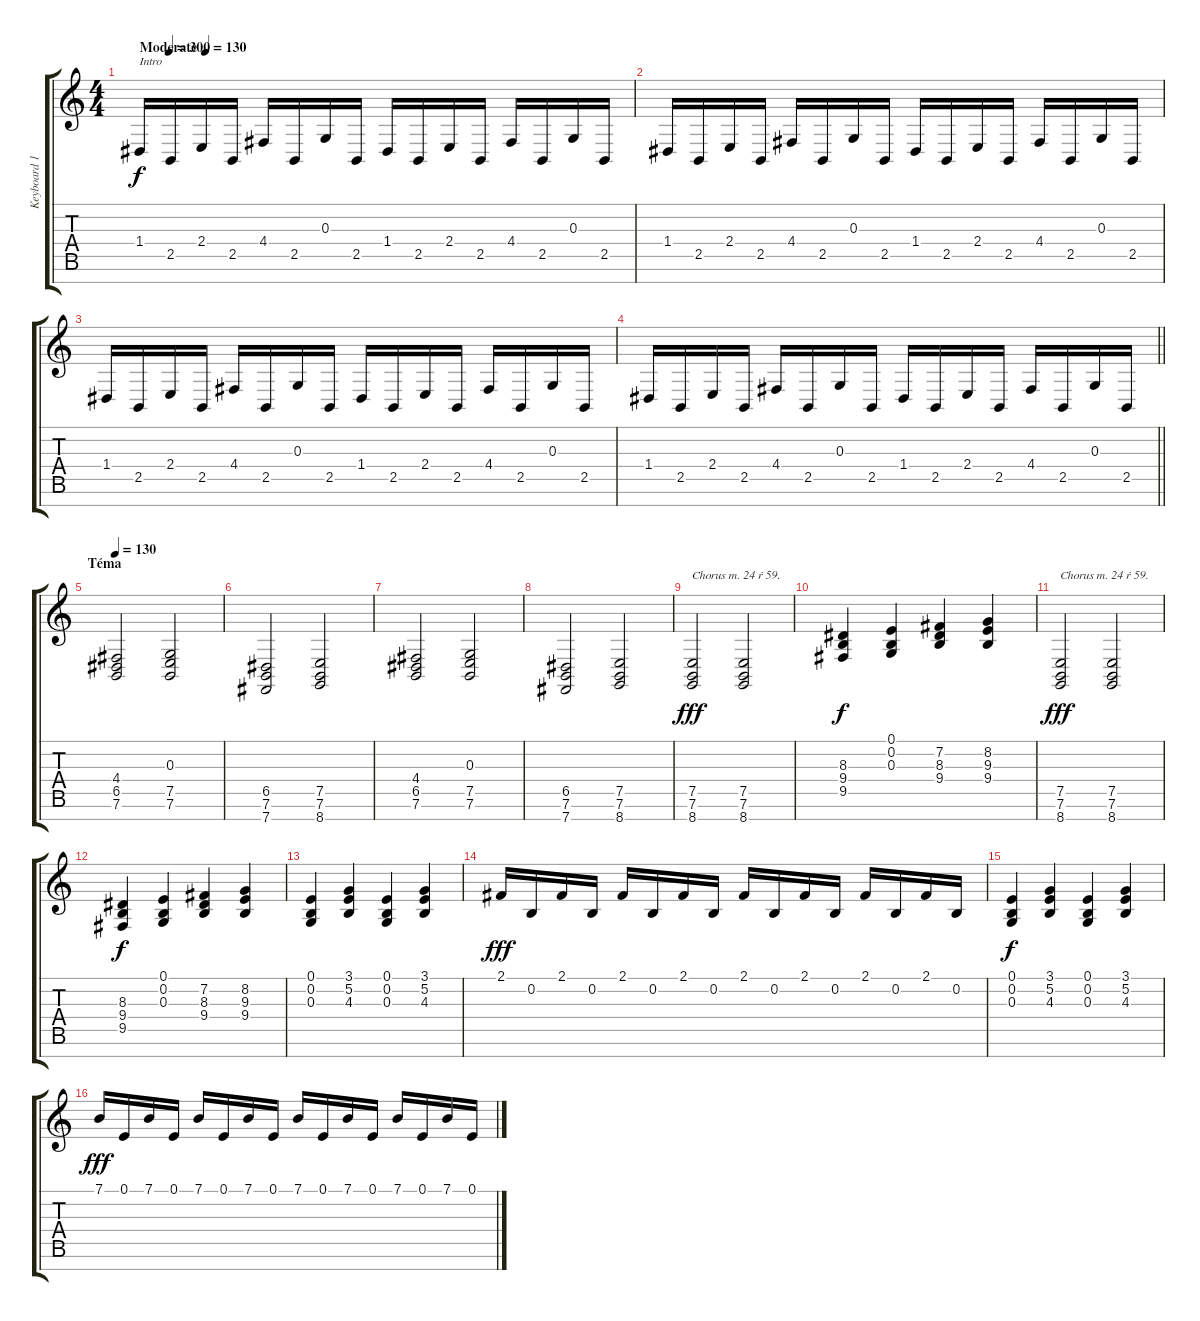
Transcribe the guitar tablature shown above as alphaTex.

\track ("Keyboard 1" "Keyboard 1") {instrument harpsichord}
\staff {score tabs}
\tuning (E4 B3 G3 D3 A2 E2 B1) {hide}
\ts (4 4)
\tempo (130 "Moderate")
\tempo 20
\tempo (300 0.0625)
\tempo (130 "Moderate")
\clef g2
\ks c
1.4.16{txt "Intro" dy f instrument harpsichord} 2.5.16 2.4.16 2.5.16 4.4.16 2.5.16 0.3.16 2.5.16 1.4.16 2.5.16 2.4.16 2.5.16 4.4.16 2.5.16 0.3.16 2.5.16 |
1.4.16 2.5.16 2.4.16 2.5.16 4.4.16 2.5.16 0.3.16 2.5.16 1.4.16 2.5.16 2.4.16 2.5.16 4.4.16 2.5.16 0.3.16 2.5.16 |
1.4.16 2.5.16 2.4.16 2.5.16 4.4.16 2.5.16 0.3.16 2.5.16 1.4.16 2.5.16 2.4.16 2.5.16 4.4.16 2.5.16 0.3.16 2.5.16 |
\barLineRight lightlight
1.4.16 2.5.16 2.4.16 2.5.16 4.4.16 2.5.16 0.3.16 2.5.16 1.4.16 2.5.16 2.4.16 2.5.16 4.4.16 2.5.16 0.3.16 2.5.16 |
\section ("" "Téma")
\tempo 130
(4.4 6.5 7.6).2 (0.3 7.5 7.6).2 |
(6.5 7.6 7.7).2 (7.5 7.6 8.7).2 |
(4.4 6.5 7.6).2 (0.3 7.5 7.6).2 |
(6.5 7.6 7.7).2 (7.5 7.6 8.7).2 |
(7.5 7.6 8.7).2{txt "Chorus m. 24 ŕ 59." dy fff} (7.5 7.6 8.7).2 |
(8.3 9.4 9.5).4{dy f} (0.1 0.2 0.3).4 (7.2 8.3 9.4).4 (8.2 9.3 9.4).4 |
(7.5 7.6 8.7).2{txt "Chorus m. 24 ŕ 59." dy fff} (7.5 7.6 8.7).2 |
(8.3 9.4 9.5).4{dy f} (0.1 0.2 0.3).4 (7.2 8.3 9.4).4 (8.2 9.3 9.4).4 |
(0.1 0.2 0.3).4 (3.1 5.2 4.3).4 (0.1 0.2 0.3).4 (3.1 5.2 4.3).4 |
2.1.16{dy fff} 0.2.16 2.1.16 0.2.16 2.1.16 0.2.16 2.1.16 0.2.16 2.1.16 0.2.16 2.1.16 0.2.16 2.1.16 0.2.16 2.1.16 0.2.16 |
(0.1 0.2 0.3).4{dy f} (3.1 5.2 4.3).4 (0.1 0.2 0.3).4 (3.1 5.2 4.3).4 |
7.1.16{dy fff} 0.1.16 7.1.16 0.1.16 7.1.16 0.1.16 7.1.16 0.1.16 7.1.16 0.1.16 7.1.16 0.1.16 7.1.16 0.1.16 7.1.16 0.1.16
